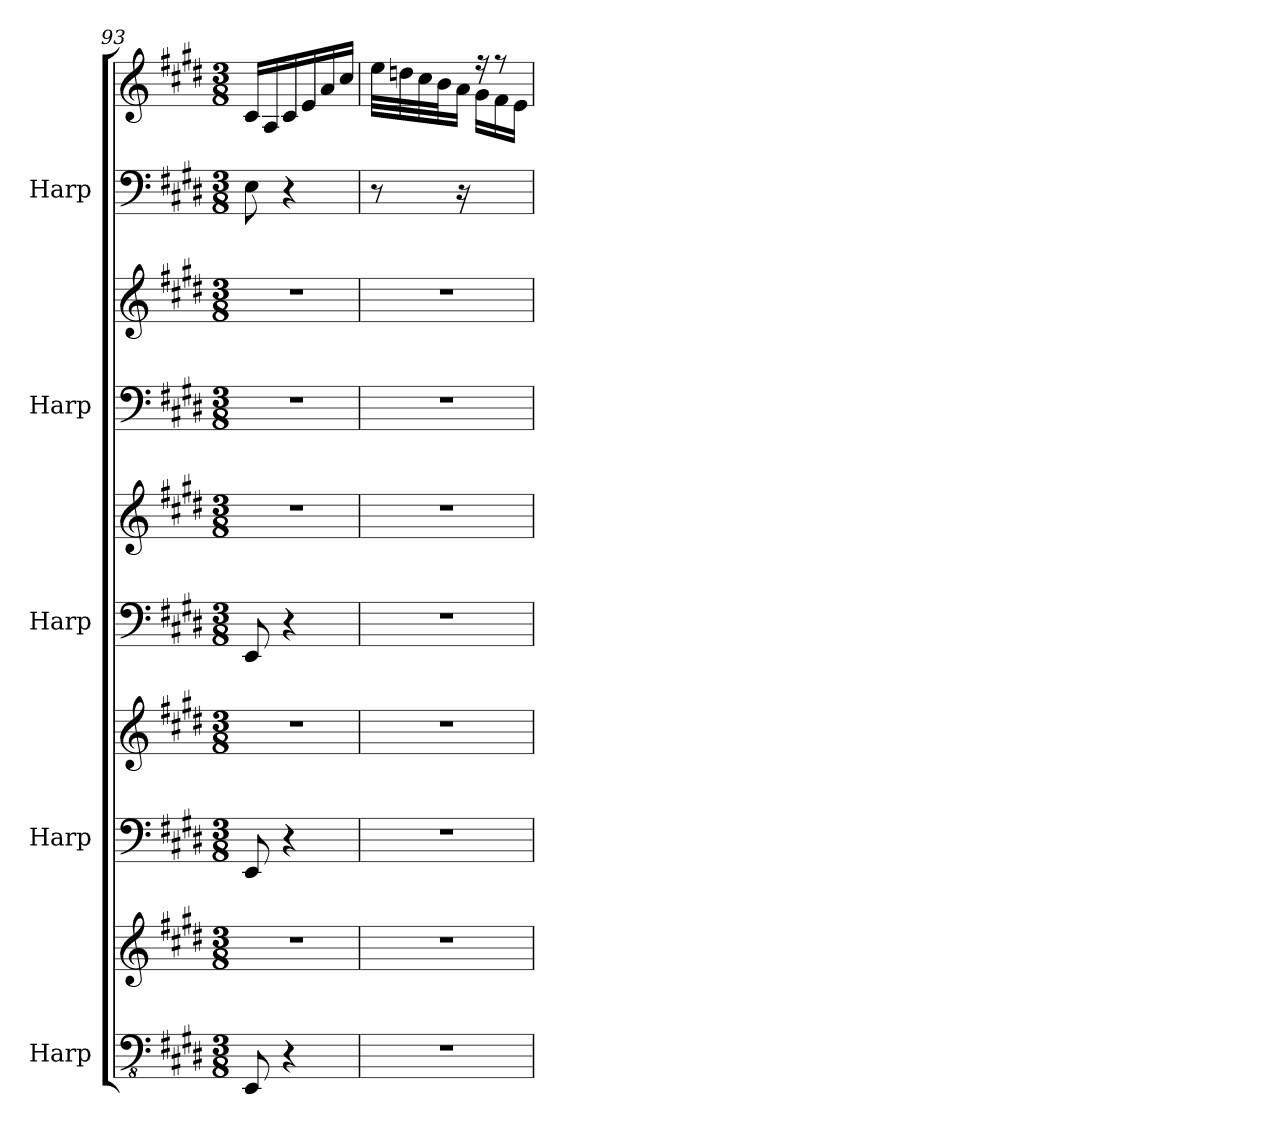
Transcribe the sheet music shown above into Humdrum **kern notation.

**kern	**kern	**kern	**kern	**kern	**kern	**kern	**kern	**kern	**kern
*part5	*part5	*part4	*part4	*part3	*part3	*part2	*part2	*part1	*part1
*staff10	*staff9	*staff8	*staff7	*staff6	*staff5	*staff4	*staff3	*staff2	*staff1
*I"Harp	*	*I"Harp	*	*I"Harp	*	*I"Harp	*	*I"Harp	*
*I'Hp	*	*I'Hp	*	*I'Hp	*	*I'Hp	*	*I'Hp	*
*clefFv4	*clefG2	*clefF4	*clefG2	*clefF4	*clefG2	*clefF4	*clefG2	*clefF4	*clefG2
*k[f#c#g#d#]	*k[f#c#g#d#]	*k[f#c#g#d#]	*k[f#c#g#d#]	*k[f#c#g#d#]	*k[f#c#g#d#]	*k[f#c#g#d#]	*k[f#c#g#d#]	*k[f#c#g#d#]	*k[f#c#g#d#]
*M3/8	*M3/8	*M3/8	*M3/8	*M3/8	*M3/8	*M3/8	*M3/8	*M3/8	*M3/8
=93	=93	=93	=93	=93	=93	=93	=93	=93	=93
8EEE/	4.r	8EE/	4.r	8EE/	4.r	4.r	4.r	8E\	16c#/LL
.	.	.	.	.	.	.	.	.	16A/
4r	.	4r	.	4r	.	.	.	4r	16c#/
.	.	.	.	.	.	.	.	.	16e/
.	.	.	.	.	.	.	.	.	16a/
.	.	.	.	.	.	.	.	.	16cc#/JJ
=94	=94	=94	=94	=94	=94	=94	=94	=94	=94
*	*	*	*	*	*	*	*	*	*^
4.r	4.r	4.r	4.r	4.r	4.r	4.r	4.r	8r	32ee\LLL	8.ryy
.	.	.	.	.	.	.	.	.	32ddn\	.
.	.	.	.	.	.	.	.	.	32cc#\	.
.	.	.	.	.	.	.	.	.	32b\J	.
.	.	.	.	.	.	.	.	16r	16a\JJ	.
.	.	.	.	.	.	.	.	8.ryy	16rff	16g#\LL
.	.	.	.	.	.	.	.	.	8rff	16f#\
.	.	.	.	.	.	.	.	.	.	16e\JJ
*	*	*	*	*	*	*	*	*	*v	*v
=	=	=	=	=	=	=	=	=	=
*-	*-	*-	*-	*-	*-	*-	*-	*-	*-
